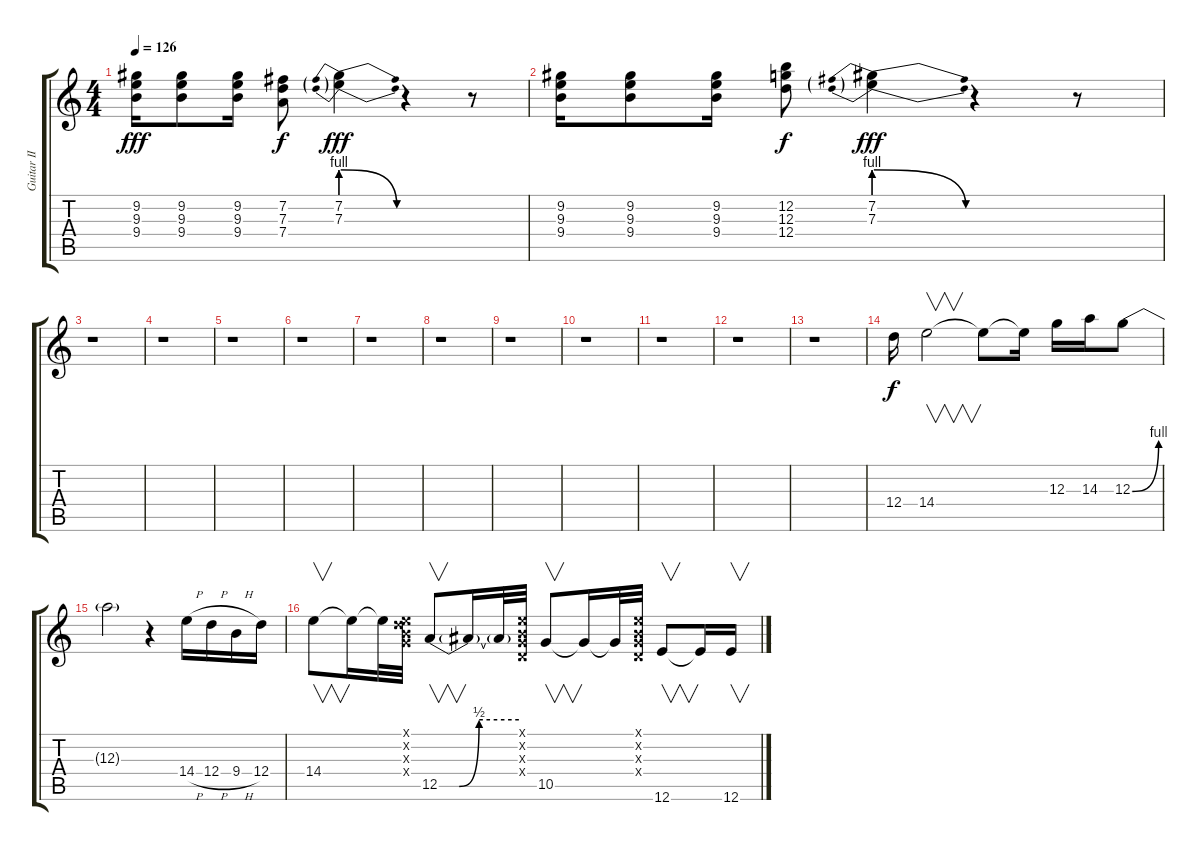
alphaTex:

\track ("Guitar II" "Guitar II") {instrument distortionguitar}
\staff {score tabs}
\tuning (E4 B3 G3 D3 A2 E2) {hide}
\ts (4 4)
\tempo 126
\clef g2
\ks c
(9.2 9.3 9.4).16{dy fff} (9.2 9.3 9.4).8 (9.2 9.3 9.4).16 (7.2 7.3 7.4).8{dy f} (7.2{be (prebendrelease 0 4 60 0)} 7.3{be (prebendrelease 0 4 60 0)}).4{dy fff} r.4 r.8 |
(9.2 9.3 9.4).16 (9.2 9.3 9.4).8 (9.2 9.3 9.4).16 (12.2 12.3 12.4).8{dy f} (7.2{be (prebendrelease 0 4 60 0)} 7.3{be (prebendrelease 0 4 60 0)}).4{dy fff} r.4 r.8 |
r.1 |
r.1 |
r.1 |
r.1 |
r.1 |
r.1 |
r.1 |
r.1 |
r.1 |
r.1 |
r.1 |
12.4.16{dy f} 14.4.2{v} 14.4{t}.8 14.4{t}.16 12.3.16 14.3.16 12.3{be (bend 0 0 60 4)}.8 |
12.3{t}.2 r.4 14.4{h}.16 12.4{h}.16 9.4{h}.16 12.4.16 |
14.4.8{v} 14.4{t}.16 14.4{t}.32 (0.1{x} 0.2{x} 0.3{x} 12.4{x}).32 12.5{be (custom 0 0 15 0 30 2 60 2)}.8{v} 12.5{t}.16 12.5{t}.32 (0.1{x} 0.2{x} 0.3{x} 0.4{x}).32 10.5.8{v} 10.5{t}.16 10.5{t}.32 (0.1{x} 0.2{x} 0.3{x} 0.4{x}).32 12.6.8{v} 12.6{t}.16 12.6.16{v}
